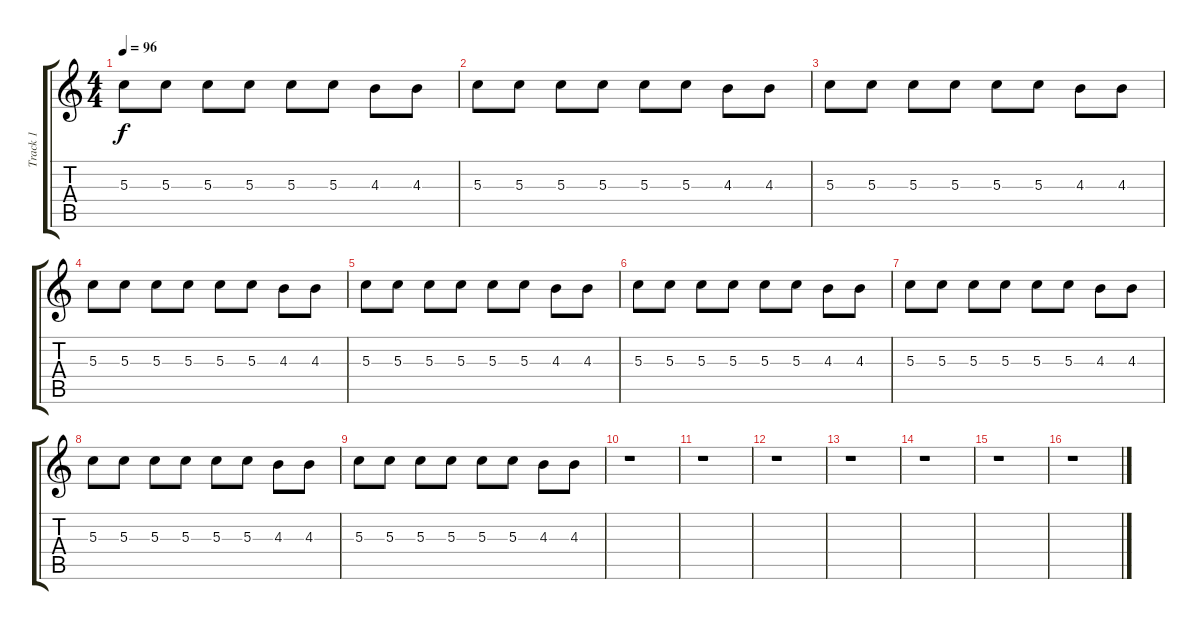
\track ("Track 1" "Track 1") {instrument electricguitarmuted}
\staff {score tabs}
\tuning (E4 B3 G3 D3 A2 E2) {hide}
\ts (4 4)
\tempo 96
\clef g2
\ks c
5.3.8{dy f} 5.3.8 5.3.8 5.3.8 5.3.8 5.3.8 4.3.8 4.3.8 |
5.3.8 5.3.8 5.3.8 5.3.8 5.3.8 5.3.8 4.3.8 4.3.8 |
5.3.8 5.3.8 5.3.8 5.3.8 5.3.8 5.3.8 4.3.8 4.3.8 |
5.3.8 5.3.8 5.3.8 5.3.8 5.3.8 5.3.8 4.3.8 4.3.8 |
5.3.8 5.3.8 5.3.8 5.3.8 5.3.8 5.3.8 4.3.8 4.3.8 |
5.3.8 5.3.8 5.3.8 5.3.8 5.3.8 5.3.8 4.3.8 4.3.8 |
5.3.8 5.3.8 5.3.8 5.3.8 5.3.8 5.3.8 4.3.8 4.3.8 |
5.3.8 5.3.8 5.3.8 5.3.8 5.3.8 5.3.8 4.3.8 4.3.8 |
5.3.8 5.3.8 5.3.8 5.3.8 5.3.8 5.3.8 4.3.8 4.3.8 |
r.1 |
r.1 |
r.1 |
r.1 |
r.1 |
r.1 |
r.1
